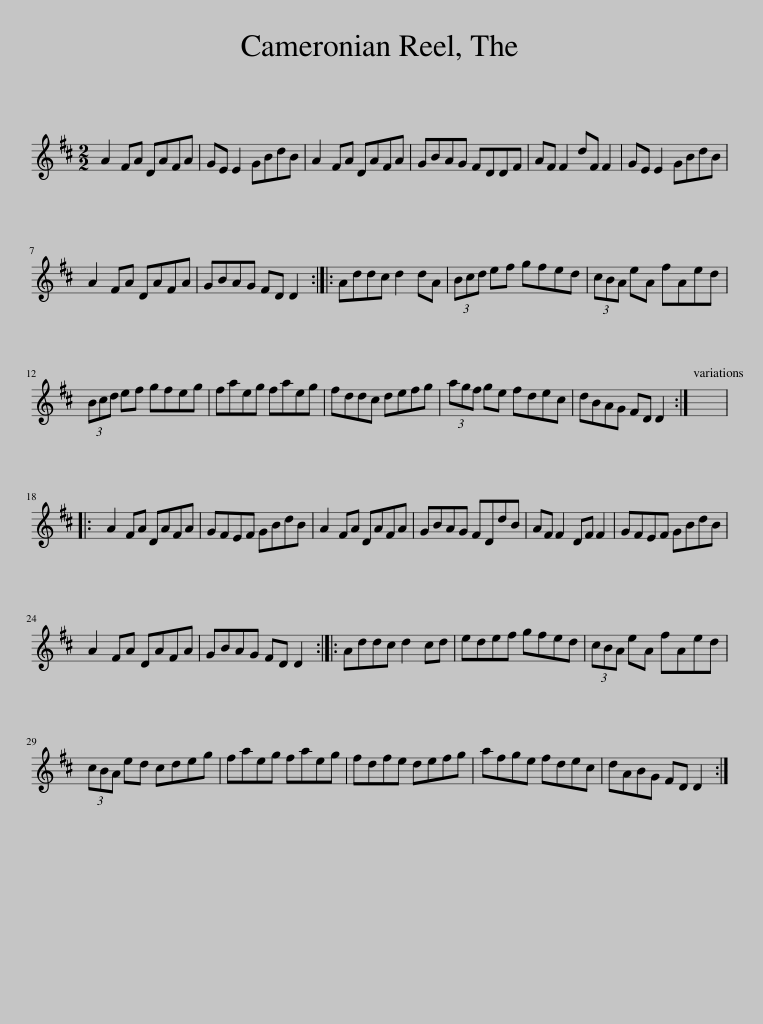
X:1
L:1/8
M:2/2
I:linebreak $
K:D
V:1 treble
V:1
 A2 FA DAFA | GE E2 GBdB | A2 FA DAFA | GBAG FDDF | AF F2 dF F2 | %5
 GE E2 GBdB |$ A2 FA DAFA | GBAG FD D2 :: Addc d2 dA | (3Bcd ef gfed | %10
 (3cBA eA fAed |$ (3Bcd ef gfeg | faeg faeg | fddc defg | (3agf ge fdec | %15
 dBAG FD D2 :| x8 |:$ A2 FA DAFA | GFEF GBdB | A2 FA DAFA | %20
 GBAG FDdB | AF F2 DF F2 | GFEF GBdB |$ A2 FA DAFA | GBAG FD D2 :: %25
 Addc d2 cd | edef gfed | (3cBA eA fAed |$ (3cBA ed cdeg | faeg faeg | %30
 fdfe defg | afge fdec | dABG FD D2 :| %33
